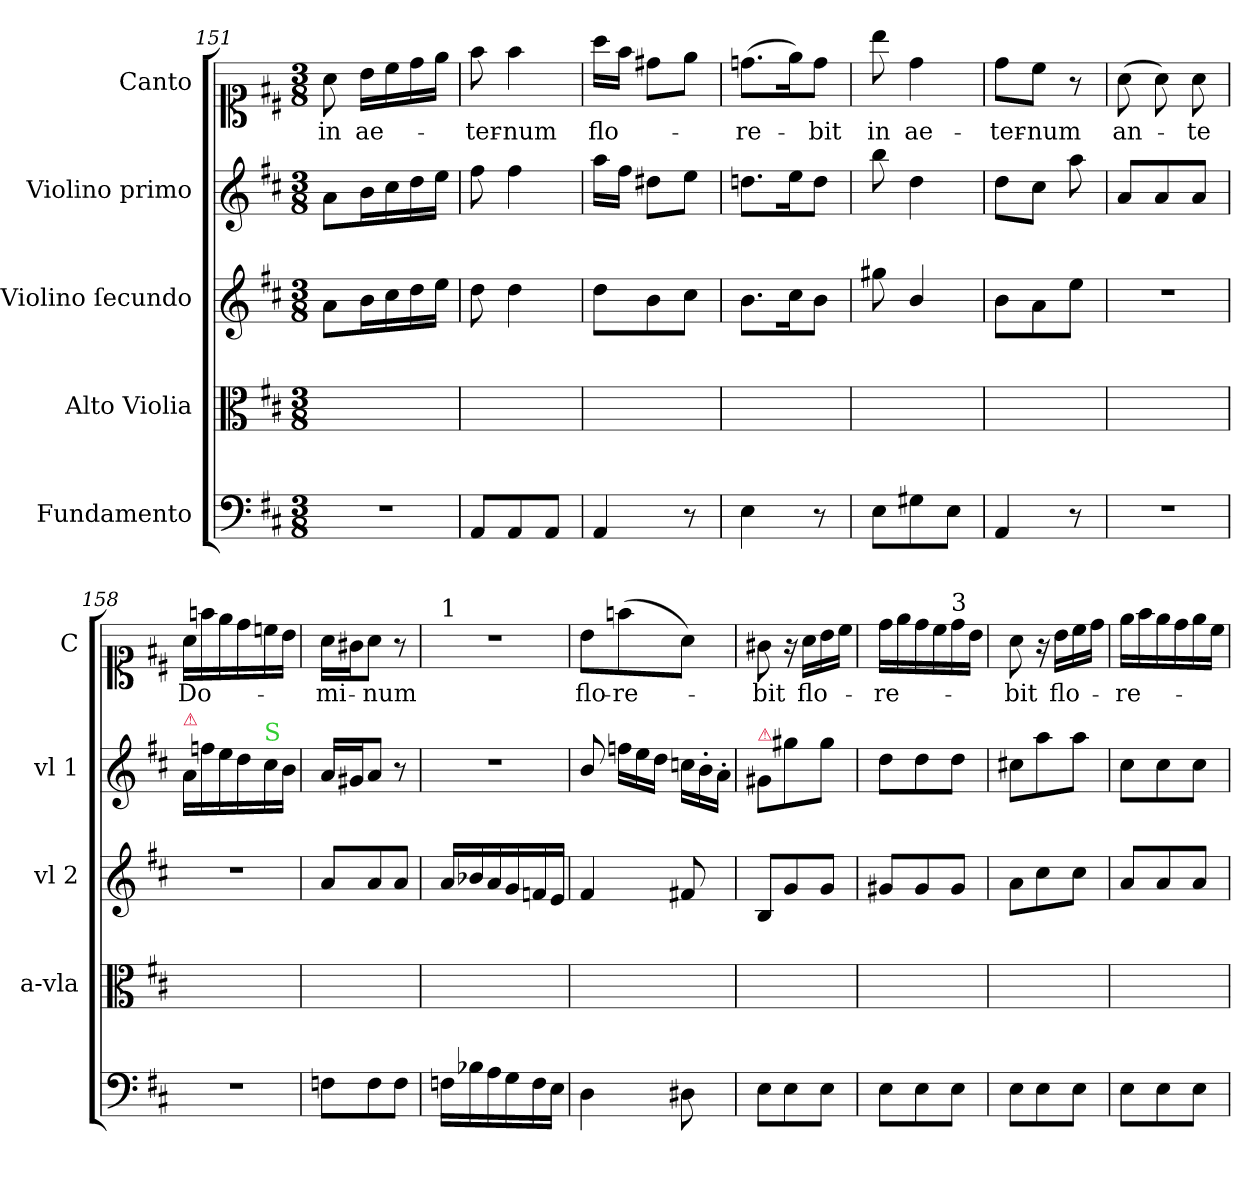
**kern	**kern	**kern	**kern	**dynam	**kern	**text
*part5	*part4	*part3	*part2	*part2	*part1	*part1
*staff5	*staff4	*staff3	*staff2	*staff2	*staff1	*staff1
*I"Fundamento	*I"Alto Violia	*I"Violino ſecundo	*I"Violino primo	*	*I"Canto	*
*	*I'a-vla	*I'vl 2	*I'vl 1	*	*I'C	*
*clefF4	*clefC3	*clefG2	*clefG2	*	*clefC1	*
*k[f#c#]	*k[f#c#]	*k[f#c#]	*k[f#c#]	*	*k[f#c#]	*
*M3/8	*M3/8	*M3/8	*M3/8	*	*M3/8	*
=151	=151	=151	=151	=151	=151	=151
!	!	!	!	!LO:DY:a	!	!
4.r	4.ryy	8a\L	8a\L	pia	8a\	in
.	.	16b\L	16b\L	.	16b\LL	ae-
.	.	16cc#\	16cc#\	.	16cc#\	.
.	.	16dd\	16dd\	.	16dd\	.
.	.	16ee\JJ	16ee\JJ	.	16ee\JJ	.
=152	=152	=152	=152	=152	=152	=152
8AA/L	4.ryy	8dd\	8ff#\	.	8ff#\	-ter-
8AA/	.	4dd\	4ff#\	.	4ff#\	-num
8AA/J	.	.	.	.	.	.
=153	=153	=153	=153	=153	=153	=153
4AA/	4.ryy	8dd\L	16aa\LL	.	16aa\LL	flo-
.	.	.	16ff#\JJ	.	16ff#\JJ	.
.	.	8b\	8dd#X\L	.	8dd#X\L	.
8r	.	8cc#\J	8ee\J	.	8ee\J	.
=154	=154	=154	=154	=154	=154	=154
4E\	4.ryy	8.b\L	8.ddn\L	.	(8.ddn\L	-re-
.	.	16cc#\K	16ee\K	.	16ee\K)	.
8r	.	8b\J	8dd\J	.	8dd\J	-bit
=155	=155	=155	=155	=155	=155	=155
8E\L	4.ryy	8gg#X\	8bb\	.	8bb\	in
8G#X\	.	4b/	4dd\	.	4dd\	ae-
8E\J	.	.	.	.	.	.
=156	=156	=156	=156	=156	=156	=156
4AA/	4.ryy	8b\L	8dd\L	.	8dd\L	-ter-
.	.	8a\	8cc#\J	.	8cc#\J	-num
!	!	!	!	!LO:DY:a	!	!
8r	.	8ee\J	8aa\	fo&colon;	8r	.
=157	=157	=157	=157	=157	=157	=157
!	!	!	!	!LO:DY:a	!	!
4.r	4.ryy	4.r	8a/L	p&colon;	(8a\	an-
.	.	.	8a/	.	8a\)	.
.	.	.	8a/J	.	8a\	-te
=158	=158	=158	=158	=158	=158	=158
!	!	!	!LO:TX:a:color=crimson:t=⚠	!	!	!
4.r	4.ryy	4.r	16a/LL	.	16a\LL	Do-
.	.	.	16ffn\	.	16ffn\	.
.	.	.	16ee\	.	16ee\	.
.	.	.	16dd\	.	16dd\	.
!	!	!	!LO:TX:a:color=limegreen:t=S	!	!	!
.	.	.	16cc#\	.	16ccn\	.
.	.	.	16b\JJ	.	16b\JJ	.
=159	=159	=159	=159	=159	=159	=159
8Fn\L	4.ryy	8a/L	16a/LL	.	16a\LL	-mi-
.	.	.	16g#X/J	.	16g#X\J	.
8F\	.	8a/	8a/J	.	8a\J	-num
8F\J	.	8a/J	8r	.	8r	.
=160	=160	=160	=160	=160	=160	=160
!	!	!	!	!	!LO:TX:a:t=1	!
16Fn\LL	4.ryy	16a/LL	4.r	.	4.r	.
16B-X\	.	16b-X/	.	.	.	.
16A\	.	16a/	.	.	.	.
16G\	.	16g/	.	.	.	.
16F\	.	16fn/	.	.	.	.
16E\JJ	.	16e/JJ	.	.	.	.
=161	=161	=161	=161	=161	=161	=161
4D\	4.ryy	4f#/	8b/	.	8b\L	flo-
*	*	*	*Xtuplet	*	*	*
.	.	.	24ffn\LL	.	(8ffn\	-re-
.	.	.	24ee\	.	.	.
.	.	.	24dd\JJ	.	.	.
8D#X\	.	8f#X/	24ccn\LL	.	8a\J)	.
.	.	.	24b'\	.	.	.
.	.	.	24a'\JJ	.	.	.
=162	=162	=162	=162	=162	=162	=162
!	!	!	!LO:TX:a:color=crimson:t=⚠	!	!	!
8E\L	4.ryy	8B/L	8g#X/L	.	8g#X\	-bit
8E\	.	8g/	8gg#X\	.	16r	.
.	.	.	.	.	16a\LL	flo-
8E\J	.	8g/J	8gg#\J	.	16b\	.
.	.	.	.	.	16cc#\JJ	.
=163	=163	=163	=163	=163	=163	=163
8E\L	4.ryy	8g#X/L	8dd\L	.	16dd\LL	-re-
.	.	.	.	.	16ee\	.
8E\	.	8g#/	8dd\	.	16dd\	.
.	.	.	.	.	16cc#\	.
!	!	!	!	!	!LO:TX:a:t=3	!
8E\J	.	8g#/J	8dd\J	.	16dd\	.
.	.	.	.	.	16b\JJ	.
=164	=164	=164	=164	=164	=164	=164
8E\L	4.ryy	8a\L	8cc#X\L	.	8a\	-bit
8E\	.	8cc#\	8aa\	.	16r	.
!	!	!	!	!	!	!LO:LY:i
.	.	.	.	.	16b\LL	flo-
8E\J	.	8cc#\J	8aa\J	.	16cc#\	.
.	.	.	.	.	16dd\JJ	.
=165	=165	=165	=165	=165	=165	=165
!	!	!	!	!	!	!LO:LY:i
8E\L	4.ryy	8a/L	8cc#\L	.	16ee\LL	-re-
.	.	.	.	.	16ff#\	.
8E\	.	8a/	8cc#\	.	16ee\	.
.	.	.	.	.	16dd\	.
8E\J	.	8a/J	8cc#\J	.	16ee\	.
.	.	.	.	.	16cc#\JJ	.
=	=	=	=	=	=	=
*-	*-	*-	*-	*-	*-	*-
